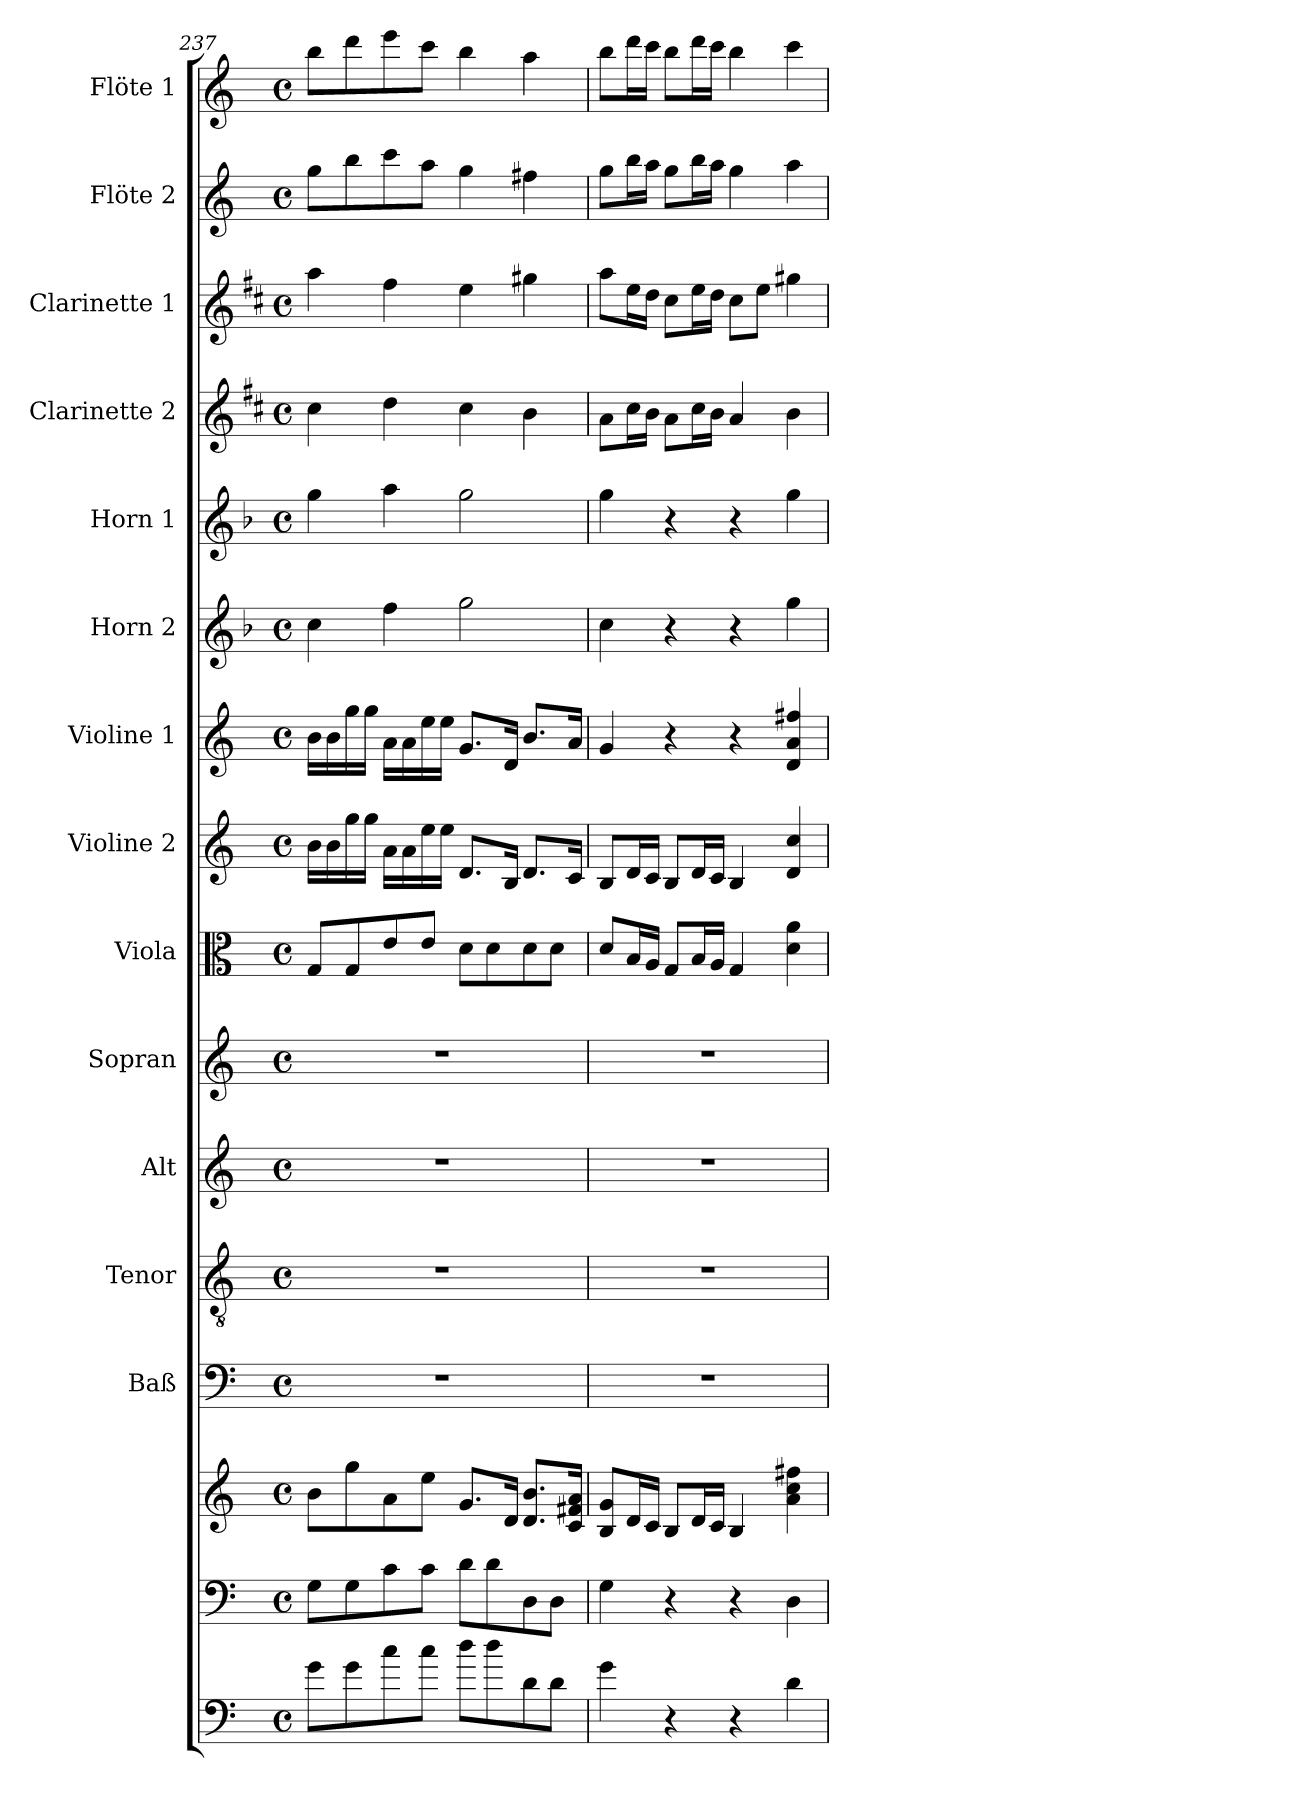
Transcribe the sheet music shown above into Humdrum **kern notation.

**kern	**kern	**kern	**kern	**kern	**kern	**kern	**kern	**kern	**kern	**kern	**kern	**kern	**kern	**kern	**kern
*part15	*part14	*part14	*part13	*part12	*part11	*part10	*part9	*part8	*part7	*part6	*part5	*part4	*part3	*part2	*part1
*staff16	*staff15	*staff14	*staff13	*staff12	*staff11	*staff10	*staff9	*staff8	*staff7	*staff6	*staff5	*staff4	*staff3	*staff2	*staff1
*	*	*	*I"Baß	*I"Tenor	*I"Alt	*I"Sopran	*I"Viola	*I"Violine 2	*I"Violine 1	*I"Horn 2	*I"Horn 1	*I"Clarinette 2	*I"Clarinette 1	*I"Flöte 2	*I"Flöte 1
*	*	*	*I'Baß	*I'Ten	*I'Alt	*I'Sop	*I'Vla.	*I'Vln. 2	*I'Vln. 1	*I'Hrn. 2	*I'Hrn. 1	*I'Cl. 2	*I'Cl. 1	*I'Fl. 2	*I'Fl. 1
*clefF4	*clefF4	*clefG2	*clefF4	*clefGv2	*clefG2	*clefG2	*clefC3	*clefG2	*clefG2	*clefG2	*clefG2	*clefG2	*clefG2	*clefG2	*clefG2
*ITrd7c12	*	*	*	*	*	*	*	*	*	*ITrd3c5	*ITrd3c5	*ITrd1c2	*ITrd1c2	*	*
*k[]	*k[]	*k[]	*k[]	*k[]	*k[]	*k[]	*k[]	*k[]	*k[]	*k[]	*k[]	*k[]	*k[]	*k[]	*k[]
*C:	*C:	*C:	*C:	*C:	*C:	*C:	*C:	*C:	*C:	*C:	*C:	*C:	*C:	*C:	*C:
*M4/4	*M4/4	*M4/4	*M4/4	*M4/4	*M4/4	*M4/4	*M4/4	*M4/4	*M4/4	*M4/4	*M4/4	*M4/4	*M4/4	*M4/4	*M4/4
*met(c)	*met(c)	*met(c)	*met(c)	*met(c)	*met(c)	*met(c)	*met(c)	*met(c)	*met(c)	*met(c)	*met(c)	*met(c)	*met(c)	*met(c)	*met(c)
=237	=237	=237	=237	=237	=237	=237	=237	=237	=237	=237	=237	=237	=237	=237	=237
8G\L	8G\L	8b\L	1r	1r	1r	1r	8G/L	16b\LL	16b\LL	4g\	4dd\	4b\	4gg\	8gg\L	8bb\L
.	.	.	.	.	.	.	.	16b\	16b\	.	.	.	.	.	.
8G\	8G\	8gg\	.	.	.	.	8G/	16gg\	16gg\	.	.	.	.	8bb\	8ddd\
.	.	.	.	.	.	.	.	16gg\JJ	16gg\JJ	.	.	.	.	.	.
8c\	8c\	8a\	.	.	.	.	8e/	16a\LL	16a\LL	4cc\	4ee\	4cc\	4ee\	8ccc\	8eee\
.	.	.	.	.	.	.	.	16a\	16a\	.	.	.	.	.	.
8c\J	8c\J	8ee\J	.	.	.	.	8e/J	16ee\	16ee\	.	.	.	.	8aa\J	8ccc\J
.	.	.	.	.	.	.	.	16ee\JJ	16ee\JJ	.	.	.	.	.	.
8d\L	8d\L	8.g/L	.	.	.	.	8d\L	8.d/L	8.g/L	2dd\	2dd\	4b\	4dd\	4gg\	4bb\
8d\	8d\	.	.	.	.	.	8d\	.	.	.	.	.	.	.	.
.	.	16d/Jk	.	.	.	.	.	16B/Jk	16d/Jk	.	.	.	.	.	.
8D\	8D\	8.d/ 8.b/L	.	.	.	.	8d\	8.d/L	8.b/L	.	.	4a\	4ff#X\	4ff#X\	4aa\
8D\J	8D\J	.	.	.	.	.	8d\J	.	.	.	.	.	.	.	.
.	.	16c/ 16f#X/ 16a/Jk	.	.	.	.	.	16c/Jk	16a/Jk	.	.	.	.	.	.
=238	=238	=238	=238	=238	=238	=238	=238	=238	=238	=238	=238	=238	=238	=238	=238
4G\	4G\	8B/ 8g/L	1r	1r	1r	1r	8d/L	8B/L	4g/	4g\	4dd\	8g\L	8gg\L	8gg\L	8bb\L
.	.	16d/L	.	.	.	.	16B/L	16d/L	.	.	.	16b\L	16dd\L	16bb\L	16ddd\L
.	.	16c/JJ	.	.	.	.	16A/JJ	16c/JJ	.	.	.	16a\JJ	16cc\JJ	16aa\JJ	16ccc\JJ
4r	4r	8B/L	.	.	.	.	8G/L	8B/L	4r	4r	4r	8g\L	8b\L	8gg\L	8bb\L
.	.	16d/L	.	.	.	.	16B/L	16d/L	.	.	.	16b\L	16dd\L	16bb\L	16ddd\L
.	.	16c/JJ	.	.	.	.	16A/JJ	16c/JJ	.	.	.	16a\JJ	16cc\JJ	16aa\JJ	16ccc\JJ
4r	4r	4B/	.	.	.	.	4G/	4B/	4r	4r	4r	4g/	8b\L	4gg\	4bb\
.	.	.	.	.	.	.	.	.	.	.	.	.	8dd\J	.	.
4D\	4D\	4a\ 4cc\ 4ff#X\	.	.	.	.	4d\ 4a\	4d/ 4cc/	4d/ 4a/ 4ff#X/	4dd\	4dd\	4a\	4ff#X\	4aa\	4ccc\
=	=	=	=	=	=	=	=	=	=	=	=	=	=	=	=
*-	*-	*-	*-	*-	*-	*-	*-	*-	*-	*-	*-	*-	*-	*-	*-
